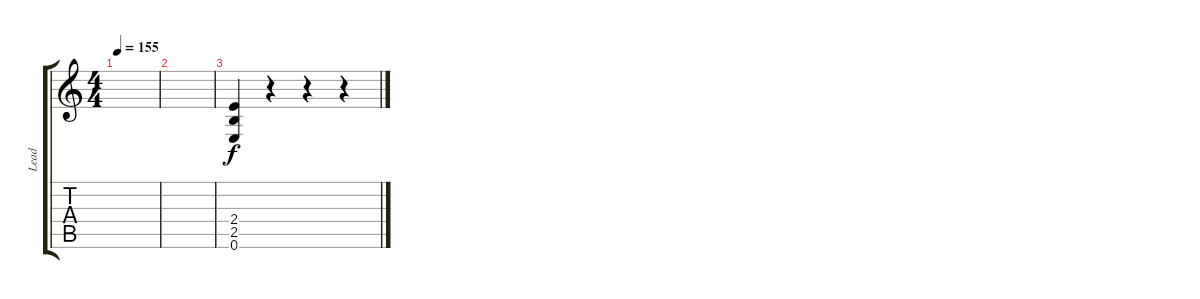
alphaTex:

\track ("Lead" "Lead") {instrument distortionguitar}
\staff {score tabs}
\tuning (E4 B3 G3 D3 A2 E2) {hide}
\ts (4 4)
\tempo 155
\clef g2
\ks c
|
|
(2.4 2.5 0.6).4{dy f} r.4 r.4 r.4
